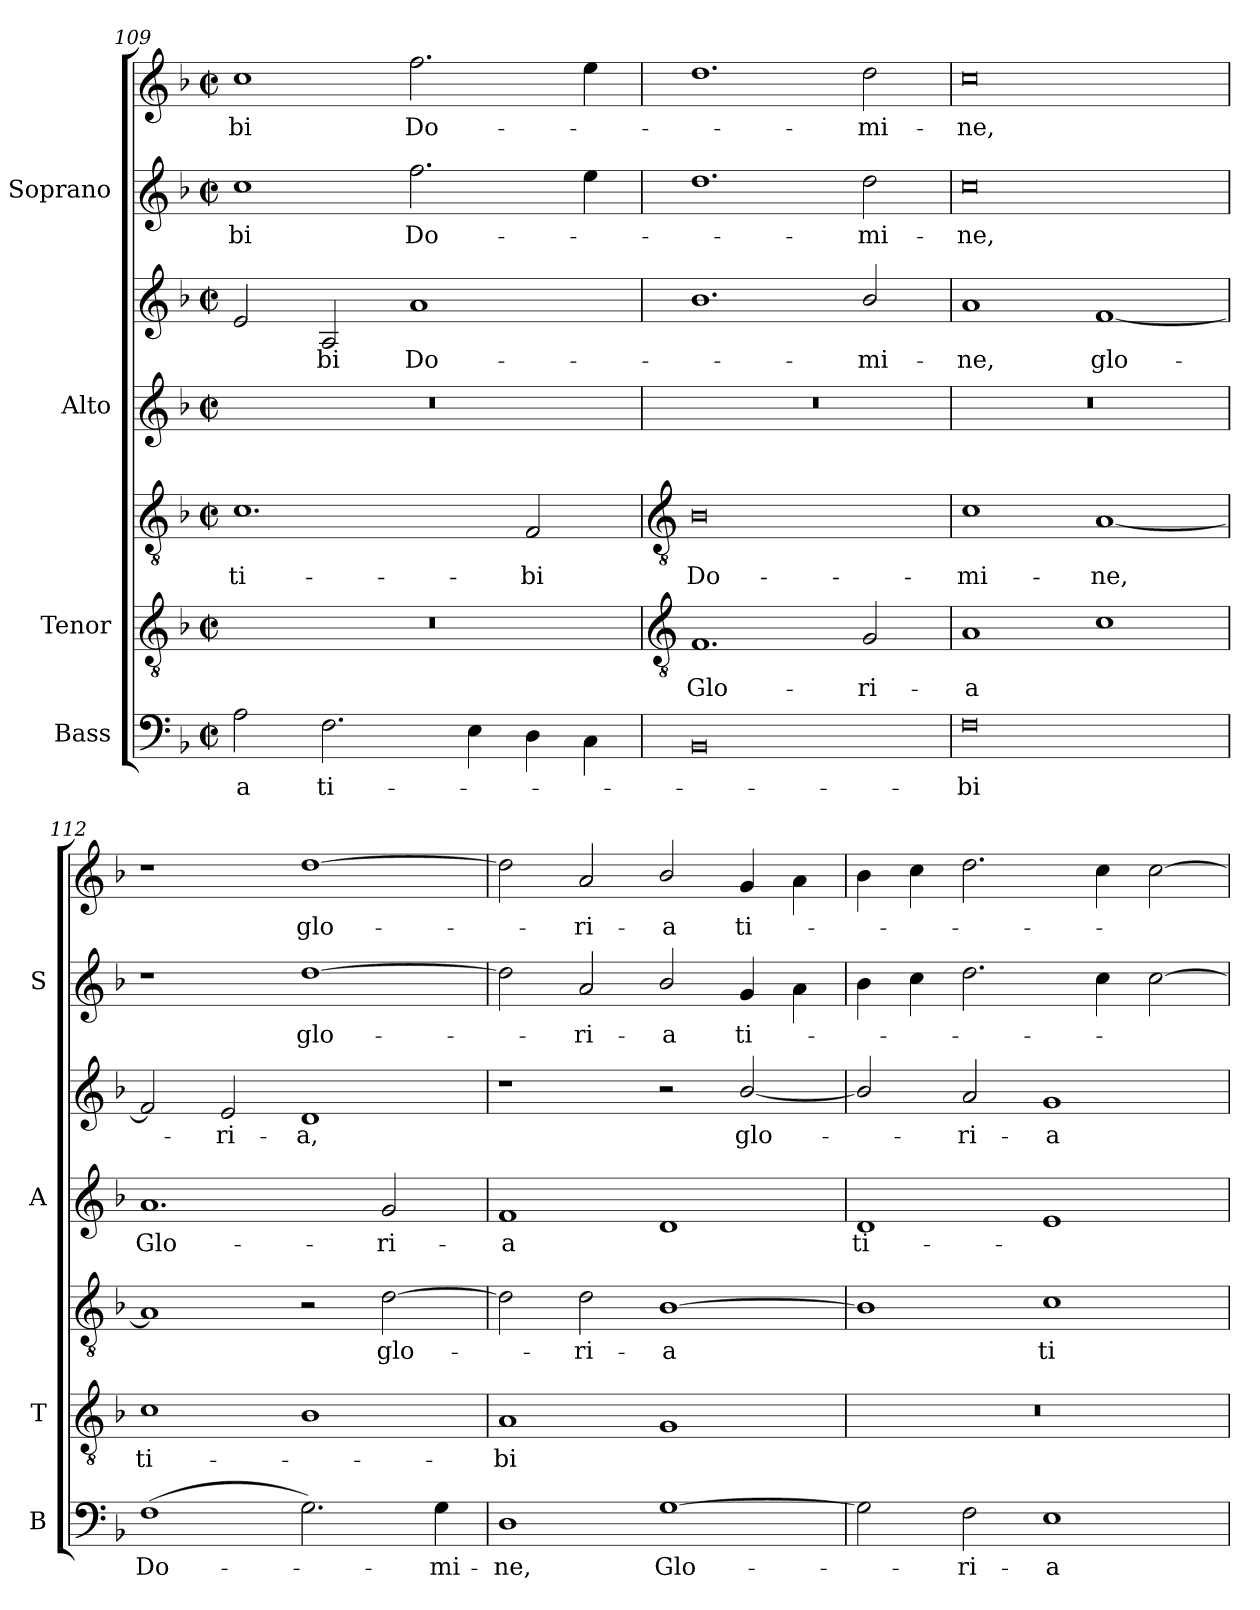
**kern	**text	**kern	**text	**kern	**text	**kern	**text	**kern	**text	**kern	**text	**kern	**text
*part4	*part4	*part3	*part3	*part3	*part3	*part2	*part2	*part2	*part2	*part1	*part1	*part1	*part1
*staff7	*staff7	*staff6	*staff6	*staff5	*staff5	*staff4	*staff4	*staff3	*staff3	*staff2	*staff2	*staff1	*staff1
*I"Bass	*	*I"Tenor	*	*	*	*I"Alto	*	*	*	*I"Soprano	*	*	*
*I'B	*	*I'T	*	*	*	*I'A	*	*	*	*I'S	*	*	*
*clefF4	*	*clefGv2	*	*clefGv2	*	*clefG2	*	*clefG2	*	*clefG2	*	*clefG2	*
*k[b-]	*	*k[b-]	*	*k[b-]	*	*k[b-]	*	*k[b-]	*	*k[b-]	*	*k[b-]	*
*F:	*	*F:	*	*F:	*	*F:	*	*F:	*	*F:	*	*F:	*
*M4/2	*	*M4/2	*	*M4/2	*	*M4/2	*	*M4/2	*	*M4/2	*	*M4/2	*
*met(c|)	*	*met(c|)	*	*met(c|)	*	*met(c|)	*	*met(c|)	*	*met(c|)	*	*met(c|)	*
=109	=109	=109	=109	=109	=109	=109	=109	=109	=109	=109	=109	=109	=109
!	!LO:LY:b	!	!	!	!LO:LY:b	!	!	!	!	!	!LO:LY:b	!	!LO:LY:b
2A	-a	0r	.	1.c	ti-	0r	.	2e	.	1cc	bi	1cc	bi
!	!LO:LY:b	!	!	!	!	!	!	!	!LO:LY:b	!	!	!	!
2.F	ti-	.	.	.	.	.	.	2A	bi	.	.	.	.
!	!	!	!	!	!	!	!	!	!LO:LY:b	!	!LO:LY:b	!	!LO:LY:b
.	.	.	.	.	.	.	.	1a	Do-	2.ff	Do-	2.ff	Do-
4E	.	.	.	.	.	.	.	.	.	.	.	.	.
!	!	!	!	!	!LO:LY:b	!	!	!	!	!	!	!	!
4D	.	.	.	2F	-bi	.	.	.	.	.	.	.	.
4C\	.	.	.	.	.	.	.	.	.	4ee	.	4ee	.
!!LO:LB:g=z
=110	=110	=110	=110	=110	=110	=110	=110	=110	=110	=110	=110	=110	=110
*	*	*clefGv2	*	*clefGv2	*	*	*	*	*	*	*	*	*
!	!	!	!LO:LY:b	!	!LO:LY:b	!	!	!	!	!	!	!	!
0BB-	.	1.F	-Glo-	0B-	Do-	0r	.	1.b-/	.	1.dd	.	1.dd	.
!	!	!	!LO:LY:b	!	!	!	!	!	!LO:LY:b	!	!LO:LY:b	!	!LO:LY:b
.	.	2G	-ri-	.	.	.	.	2b-/	mi-	2dd	mi-	2dd	mi-
=111	=111	=111	=111	=111	=111	=111	=111	=111	=111	=111	=111	=111	=111
!	!LO:LY:b	!	!LO:LY:b	!	!LO:LY:b	!	!	!	!LO:LY:b	!	!LO:LY:b	!	!LO:LY:b
0F	bi	1A	a	1c	-mi-	0r	.	1a	-ne,	0cc	-ne,	0cc	-ne,
!	!	!	!	!	!LO:LY:b	!	!	!	!LO:LY:b	!	!	!	!
.	.	1c	.	[1A	-ne,	.	.	[1f	glo-	.	.	.	.
=112	=112	=112	=112	=112	=112	=112	=112	=112	=112	=112	=112	=112	=112
!	!LO:LY:b	!	!LO:LY:b	!	!	!	!LO:LY:b	!	!	!	!	!	!
(>1F	Do-	1c	ti-	1A]	.	1.a	Glo-	2f]	.	1r	.	1r	.
!	!	!	!	!	!	!	!	!	!LO:LY:b	!	!	!	!
.	.	.	.	.	.	.	.	2e	ri-	.	.	.	.
!	!	!	!	!	!	!	!	!	!LO:LY:b	!	!LO:LY:b	!	!LO:LY:b
2.G)	.	1B-	.	2r	.	.	.	1d	-a,	[1dd	glo-	[1dd	glo-
!	!	!	!	!	!LO:LY:b	!	!LO:LY:b	!	!	!	!	!	!
.	.	.	.	[2d	glo-	2g	-ri-	.	.	.	.	.	.
!	!LO:LY:b	!	!	!	!	!	!	!	!	!	!	!	!
4G	mi-	.	.	.	.	.	.	.	.	.	.	.	.
=113	=113	=113	=113	=113	=113	=113	=113	=113	=113	=113	=113	=113	=113
!	!LO:LY:b	!	!LO:LY:b	!	!	!	!LO:LY:b	!	!	!	!	!	!
1D	-ne,	1A	bi	2d]	.	1f	a	1r	.	2dd]	.	2dd]	.
!	!	!	!	!	!LO:LY:b	!	!	!	!	!	!LO:LY:b	!	!LO:LY:b
.	.	.	.	2d	ri-	.	.	.	.	2a	ri-	2a	ri-
!	!LO:LY:b	!	!	!	!LO:LY:b	!	!	!	!	!	!LO:LY:b	!	!LO:LY:b
[1G	Glo-	1G	.	[1B-	-a	1d	.	2r	.	2b-/	-a	2b-/	-a
!	!	!	!	!	!	!	!	!	!LO:LY:b	!	!LO:LY:b	!	!LO:LY:b
.	.	.	.	.	.	.	.	[2b-/	-glo-	4g	ti-	4g	ti-
.	.	.	.	.	.	.	.	.	.	4a\	.	4a\	.
=114	=114	=114	=114	=114	=114	=114	=114	=114	=114	=114	=114	=114	=114
!	!	!	!	!	!	!	!LO:LY:b	!	!	!	!	!	!
2G]	.	0r	.	1B-]	.	1d	ti-	2b-/]	.	4b-	.	4b-	.
.	.	.	.	.	.	.	.	.	.	4cc	.	4cc	.
!	!LO:LY:b	!	!	!	!	!	!	!	!LO:LY:b	!	!	!	!
2F	ri-	.	.	.	.	.	.	2a	ri-	2.dd	.	2.dd	.
!	!LO:LY:b	!	!	!	!LO:LY:b	!	!	!	!LO:LY:b	!	!	!	!
1E	-a	.	.	1c	ti-	1e	.	1g	-a	.	.	.	.
.	.	.	.	.	.	.	.	.	.	4cc	.	4cc	.
.	.	.	.	.	.	.	.	.	.	[2cc	.	[2cc	.
=	=	=	=	=	=	=	=	=	=	=	=	=	=
*-	*-	*-	*-	*-	*-	*-	*-	*-	*-	*-	*-	*-	*-
